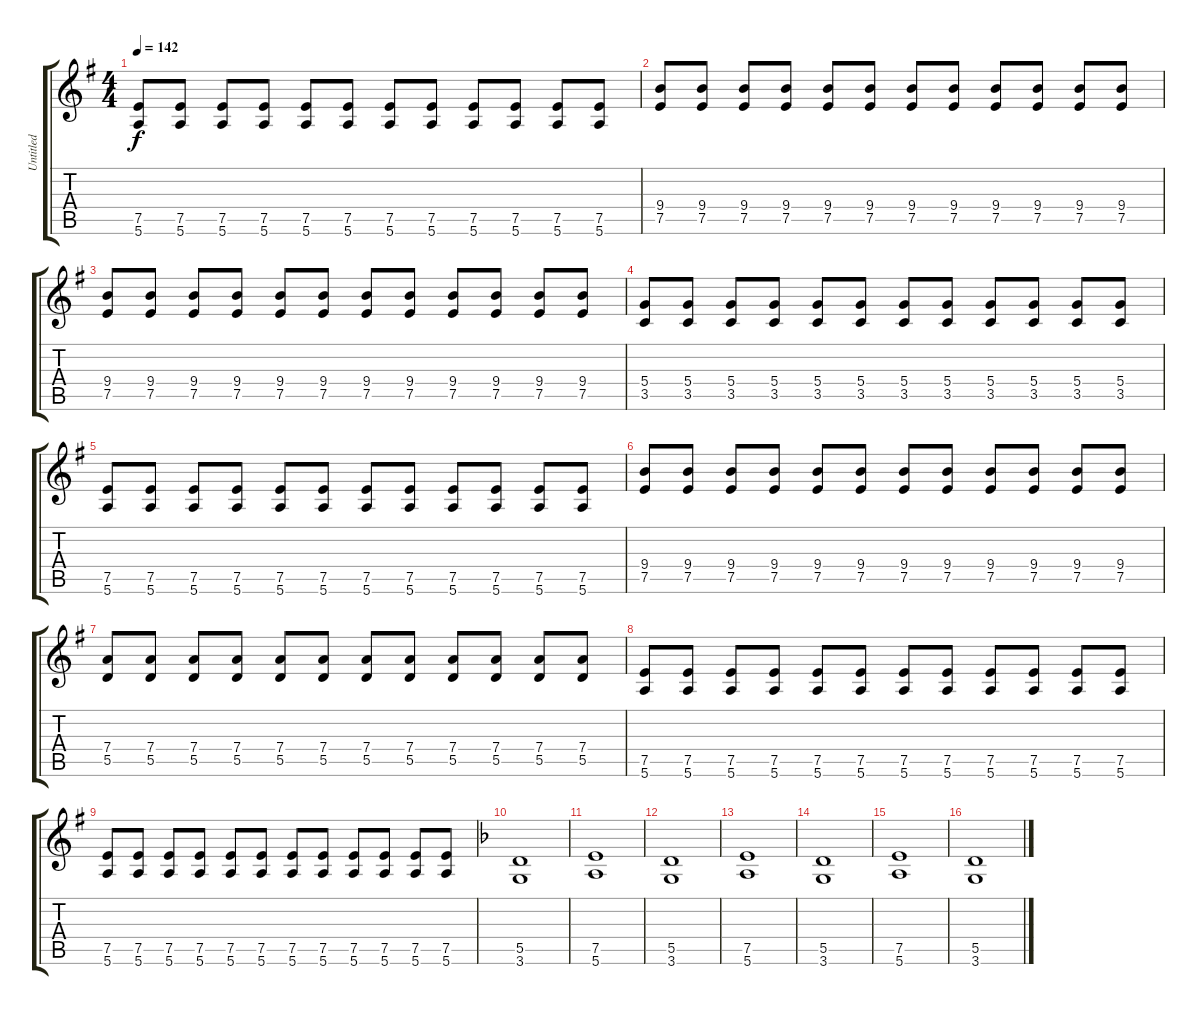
\track ("Untitled" "Untitled") {instrument distortionguitar}
\staff {score tabs}
\tuning (E4 B3 G3 D3 A2 E2) {hide}
\ts (4 4)
\tempo 142
\clef g2
\ks g
(7.5 5.6).8{dy f} (7.5 5.6).8 (7.5 5.6).8 (7.5 5.6).8 (7.5 5.6).8 (7.5 5.6).8 (7.5 5.6).8 (7.5 5.6).8 (7.5 5.6).8 (7.5 5.6).8 (7.5 5.6).8 (7.5 5.6).8 |
(9.4 7.5).8 (9.4 7.5).8 (9.4 7.5).8 (9.4 7.5).8 (9.4 7.5).8 (9.4 7.5).8 (9.4 7.5).8 (9.4 7.5).8 (9.4 7.5).8 (9.4 7.5).8 (9.4 7.5).8 (9.4 7.5).8 |
(9.4 7.5).8 (9.4 7.5).8 (9.4 7.5).8 (9.4 7.5).8 (9.4 7.5).8 (9.4 7.5).8 (9.4 7.5).8 (9.4 7.5).8 (9.4 7.5).8 (9.4 7.5).8 (9.4 7.5).8 (9.4 7.5).8 |
(5.4 3.5).8 (5.4 3.5).8 (5.4 3.5).8 (5.4 3.5).8 (5.4 3.5).8 (5.4 3.5).8 (5.4 3.5).8 (5.4 3.5).8 (5.4 3.5).8 (5.4 3.5).8 (5.4 3.5).8 (5.4 3.5).8 |
(7.5 5.6).8 (7.5 5.6).8 (7.5 5.6).8 (7.5 5.6).8 (7.5 5.6).8 (7.5 5.6).8 (7.5 5.6).8 (7.5 5.6).8 (7.5 5.6).8 (7.5 5.6).8 (7.5 5.6).8 (7.5 5.6).8 |
(9.4 7.5).8 (9.4 7.5).8 (9.4 7.5).8 (9.4 7.5).8 (9.4 7.5).8 (9.4 7.5).8 (9.4 7.5).8 (9.4 7.5).8 (9.4 7.5).8 (9.4 7.5).8 (9.4 7.5).8 (9.4 7.5).8 |
(7.4 5.5).8 (7.4 5.5).8 (7.4 5.5).8 (7.4 5.5).8 (7.4 5.5).8 (7.4 5.5).8 (7.4 5.5).8 (7.4 5.5).8 (7.4 5.5).8 (7.4 5.5).8 (7.4 5.5).8 (7.4 5.5).8 |
(7.5 5.6).8 (7.5 5.6).8 (7.5 5.6).8 (7.5 5.6).8 (7.5 5.6).8 (7.5 5.6).8 (7.5 5.6).8 (7.5 5.6).8 (7.5 5.6).8 (7.5 5.6).8 (7.5 5.6).8 (7.5 5.6).8 |
(7.5 5.6).8 (7.5 5.6).8 (7.5 5.6).8 (7.5 5.6).8 (7.5 5.6).8 (7.5 5.6).8 (7.5 5.6).8 (7.5 5.6).8 (7.5 5.6).8 (7.5 5.6).8 (7.5 5.6).8 (7.5 5.6).8 |
\ks f
(5.5 3.6).1 |
(7.5 5.6).1 |
(5.5 3.6).1 |
(7.5 5.6).1 |
(5.5 3.6).1 |
(7.5 5.6).1 |
(5.5 3.6).1
